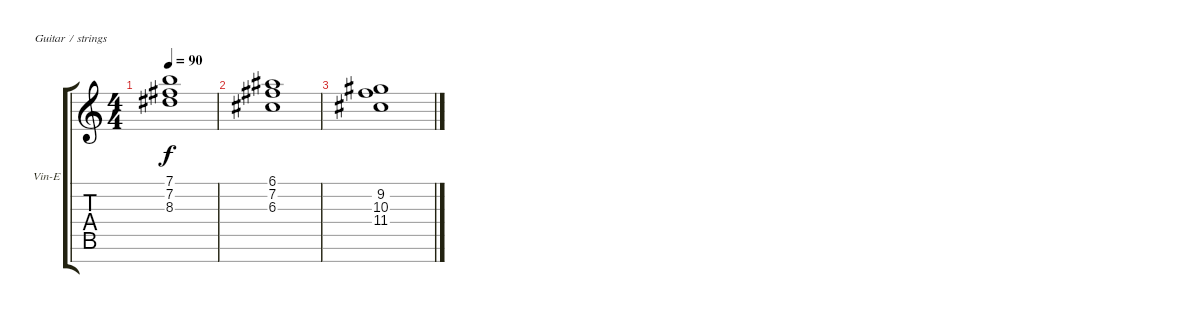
\defaultSystemsLayout 4
\bracketExtendMode groupsimilarinstruments
\firstSystemTrackNameOrientation horizontal
\otherSystemsTrackNameOrientation horizontal
\track ("Violin Ensemble" "Vin-E") {instrument electricguitarclean}
\staff {score tabs}
\tuning (E4 B3 G3 D3 A2 E2 B1)
\ts (4 4)
\tempo 90
\clef g2
\ks c
(8.3 7.2 7.1).1{dy f} |
(6.1 7.2 6.3).1 |
(9.2 10.3 11.4).1
